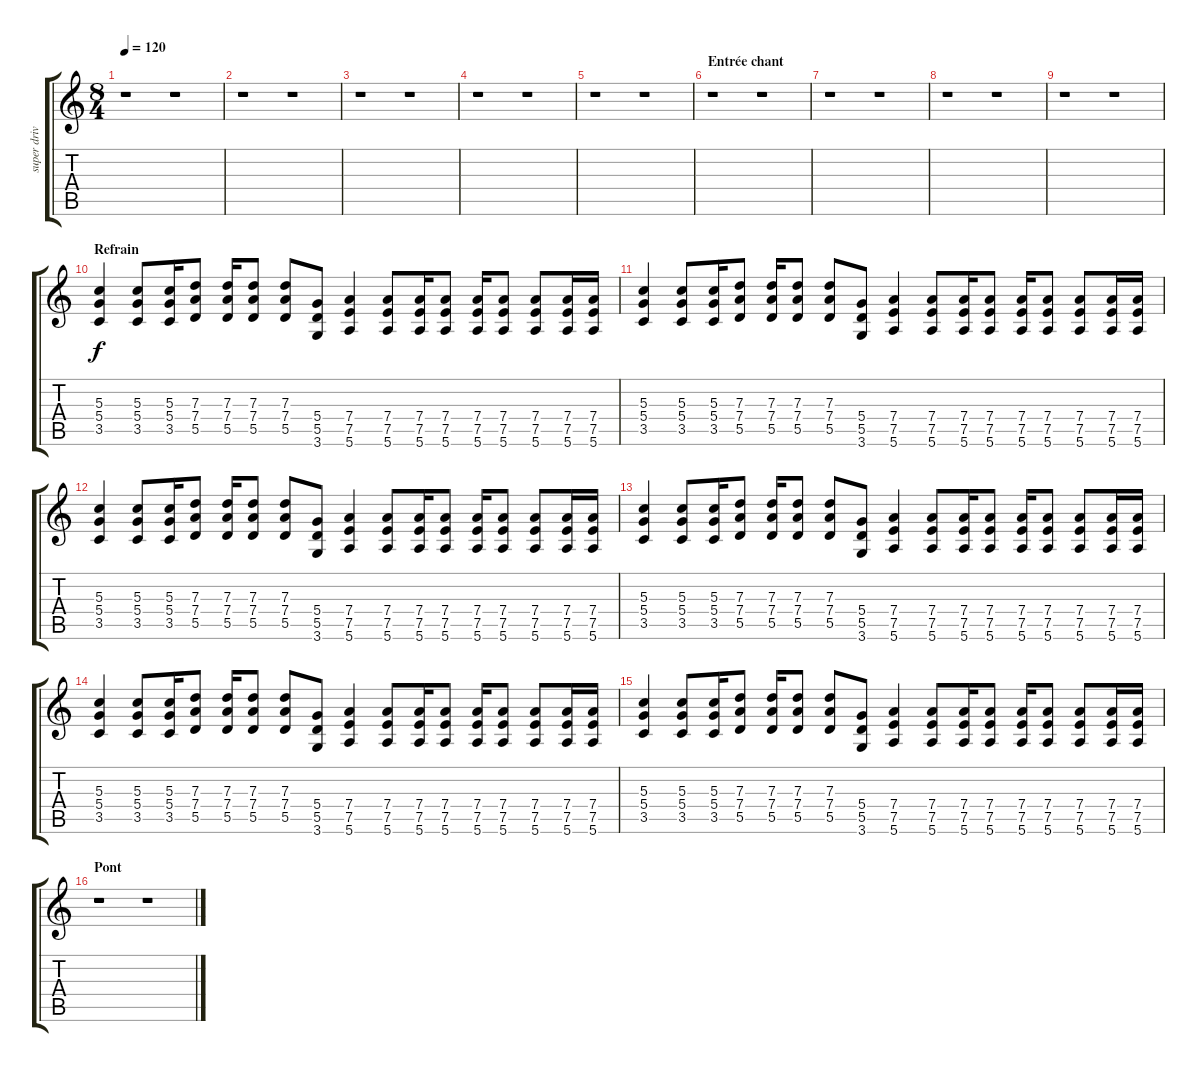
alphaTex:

\track ("super drive antoine" "super driv") {instrument overdrivenguitar}
\staff {score tabs}
\tuning (E4 B3 G3 D3 A2 E2) {hide}
\ts (8 4)
\tempo 120
\clef g2
\ks c
r.1{dy f instrument overdrivenguitar} r.1 |
r.1 r.1 |
r.1 r.1 |
r.1 r.1 |
r.1 r.1 |
\section ("" "Entrée chant")
r.1 r.1 |
r.1 r.1 |
r.1 r.1 |
r.1 r.1 |
\section ("" "Refrain")
(5.3 5.4 3.5).4 (5.3 5.4 3.5).8 (5.3 5.4 3.5).16 (7.3 7.4 5.5).8 (7.3 7.4 5.5).16 (7.3 7.4 5.5).8 (7.3 7.4 5.5).8 (5.4 5.5 3.6).8 (7.4 7.5 5.6).4 (7.4 7.5 5.6).8 (7.4 7.5 5.6).16 (7.4 7.5 5.6).8 (7.4 7.5 5.6).16 (7.4 7.5 5.6).8 (7.4 7.5 5.6).8 (7.4 7.5 5.6).16 (7.4 7.5 5.6).16 |
(5.3 5.4 3.5).4 (5.3 5.4 3.5).8 (5.3 5.4 3.5).16 (7.3 7.4 5.5).8 (7.3 7.4 5.5).16 (7.3 7.4 5.5).8 (7.3 7.4 5.5).8 (5.4 5.5 3.6).8 (7.4 7.5 5.6).4 (7.4 7.5 5.6).8 (7.4 7.5 5.6).16 (7.4 7.5 5.6).8 (7.4 7.5 5.6).16 (7.4 7.5 5.6).8 (7.4 7.5 5.6).8 (7.4 7.5 5.6).16 (7.4 7.5 5.6).16 |
(5.3 5.4 3.5).4 (5.3 5.4 3.5).8 (5.3 5.4 3.5).16 (7.3 7.4 5.5).8 (7.3 7.4 5.5).16 (7.3 7.4 5.5).8 (7.3 7.4 5.5).8 (5.4 5.5 3.6).8 (7.4 7.5 5.6).4 (7.4 7.5 5.6).8 (7.4 7.5 5.6).16 (7.4 7.5 5.6).8 (7.4 7.5 5.6).16 (7.4 7.5 5.6).8 (7.4 7.5 5.6).8 (7.4 7.5 5.6).16 (7.4 7.5 5.6).16 |
(5.3 5.4 3.5).4 (5.3 5.4 3.5).8 (5.3 5.4 3.5).16 (7.3 7.4 5.5).8 (7.3 7.4 5.5).16 (7.3 7.4 5.5).8 (7.3 7.4 5.5).8 (5.4 5.5 3.6).8 (7.4 7.5 5.6).4 (7.4 7.5 5.6).8 (7.4 7.5 5.6).16 (7.4 7.5 5.6).8 (7.4 7.5 5.6).16 (7.4 7.5 5.6).8 (7.4 7.5 5.6).8 (7.4 7.5 5.6).16 (7.4 7.5 5.6).16 |
(5.3 5.4 3.5).4 (5.3 5.4 3.5).8 (5.3 5.4 3.5).16 (7.3 7.4 5.5).8 (7.3 7.4 5.5).16 (7.3 7.4 5.5).8 (7.3 7.4 5.5).8 (5.4 5.5 3.6).8 (7.4 7.5 5.6).4 (7.4 7.5 5.6).8 (7.4 7.5 5.6).16 (7.4 7.5 5.6).8 (7.4 7.5 5.6).16 (7.4 7.5 5.6).8 (7.4 7.5 5.6).8 (7.4 7.5 5.6).16 (7.4 7.5 5.6).16 |
(5.3 5.4 3.5).4 (5.3 5.4 3.5).8 (5.3 5.4 3.5).16 (7.3 7.4 5.5).8 (7.3 7.4 5.5).16 (7.3 7.4 5.5).8 (7.3 7.4 5.5).8 (5.4 5.5 3.6).8 (7.4 7.5 5.6).4 (7.4 7.5 5.6).8 (7.4 7.5 5.6).16 (7.4 7.5 5.6).8 (7.4 7.5 5.6).16 (7.4 7.5 5.6).8 (7.4 7.5 5.6).8 (7.4 7.5 5.6).16 (7.4 7.5 5.6).16 |
\section ("" "Pont")
r.1 r.1
